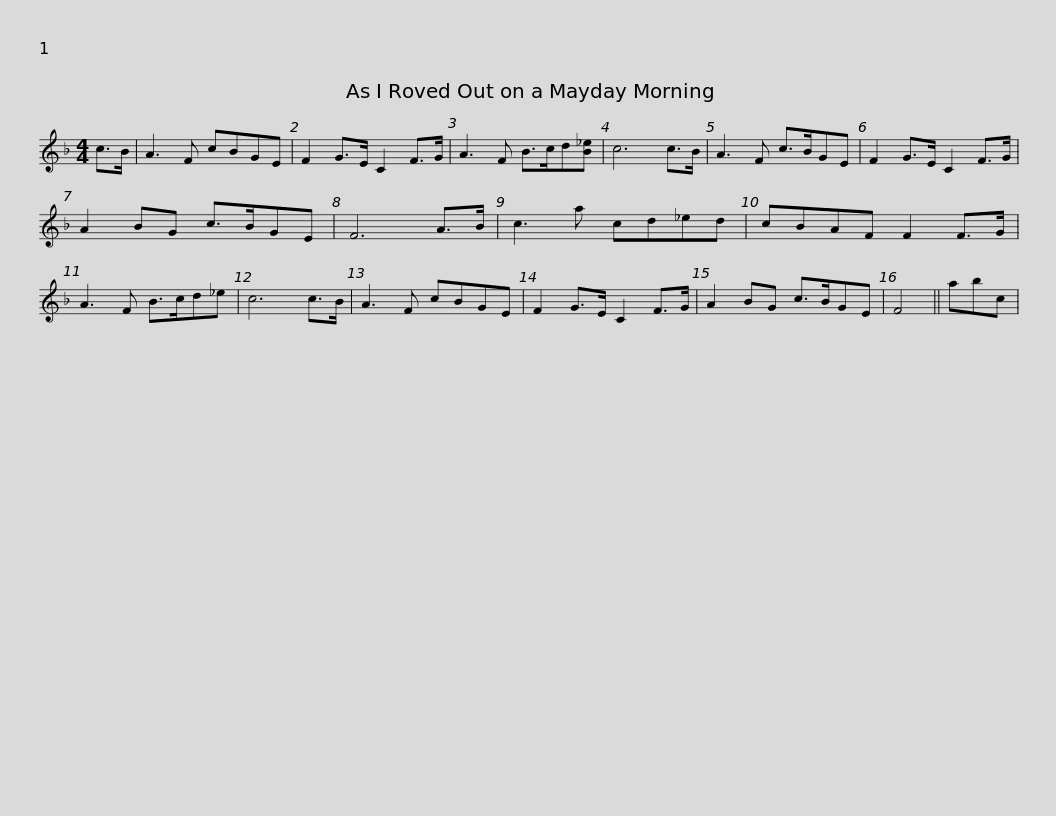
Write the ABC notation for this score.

X:1
L:1/8
M:4/4
I:linebreak $
K:F
V:1 treble
V:1
 c>B | A3 F cBGE | F2 G>E C2 F>G | A3 F B>cd[B_e] | c6 c>B | %5
 A3 F c>BGE | F2 G>E C2 F>G |$ A2 BG c>BGE | F6 A>B | c3 a cd_ed | %10
 cBAF F2 F>G | A3 F B>cd_e | c6 c>B |$ A3 F cBGE | F2 G>E C2 F>G | %15
 A2 BG c>BGE | F4 || abc | %18
